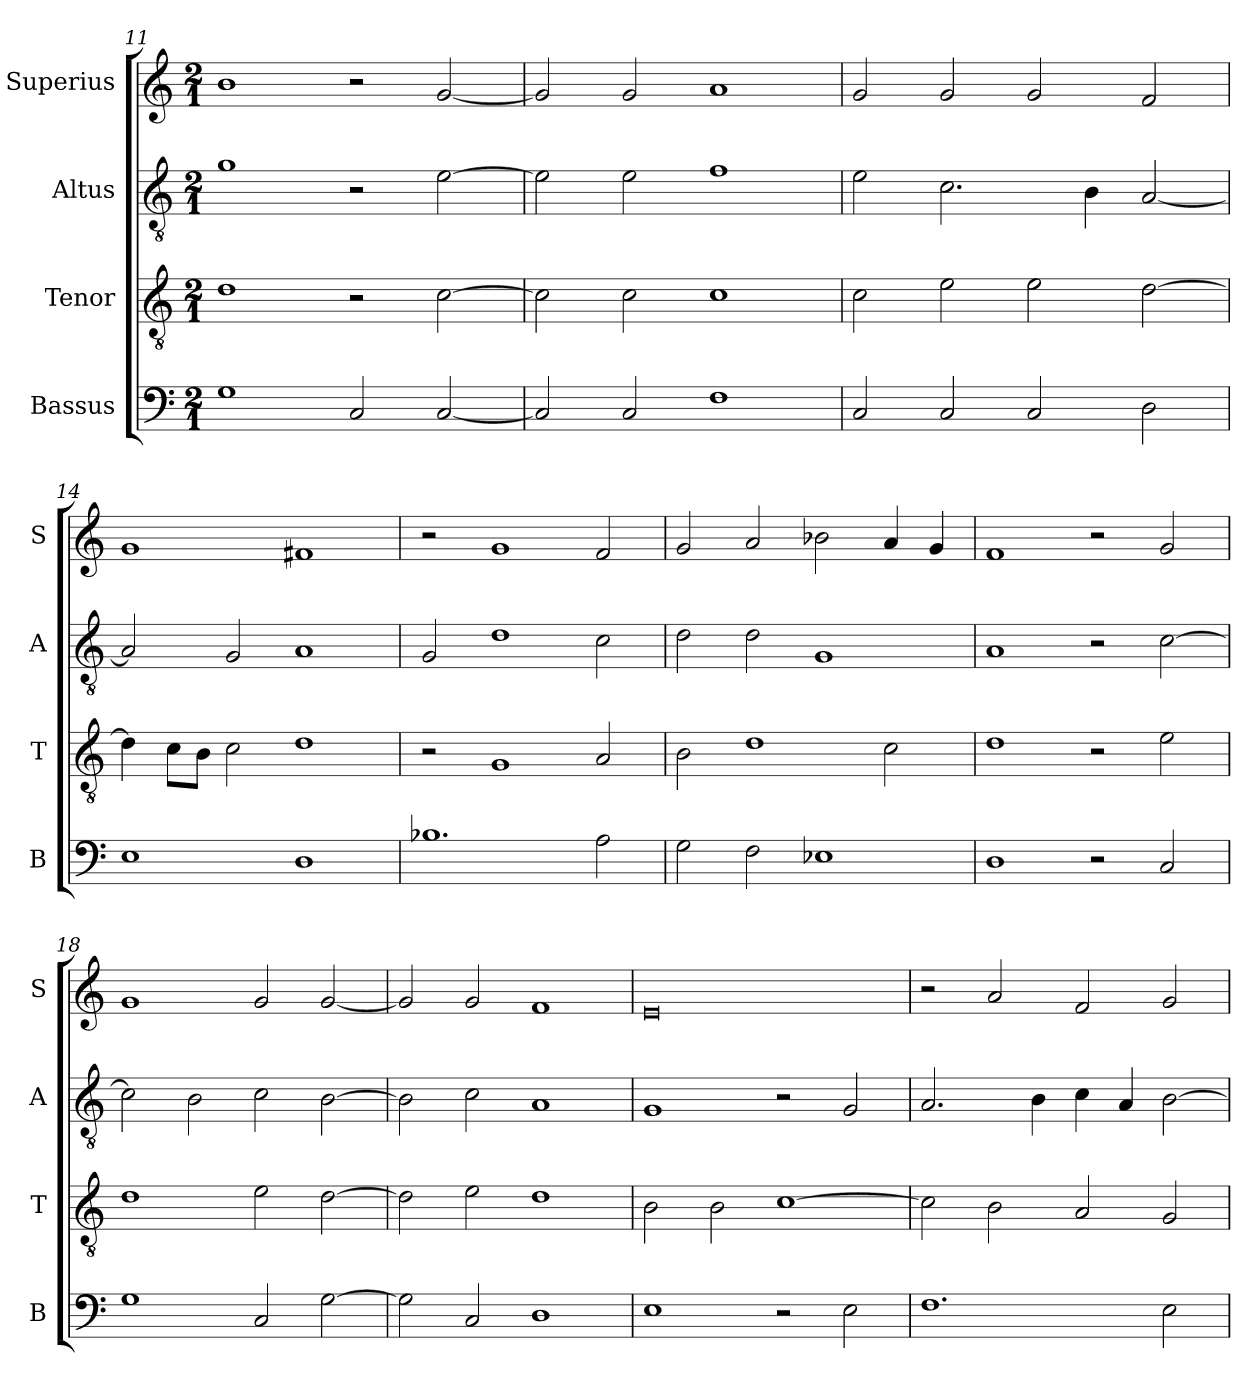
**kern	**kern	**kern	**kern
*part4	*part3	*part2	*part1
*staff4	*staff3	*staff2	*staff1
*I"Bassus	*I"Tenor	*I"Altus	*I"Superius
*I'B	*I'T	*I'A	*I'S
*clefF4	*clefGv2	*clefGv2	*clefG2
*k[]	*k[]	*k[]	*k[]
*C:	*C:	*C:	*C:
*M2/1	*M2/1	*M2/1	*M2/1
=11	=11	=11	=11
1G	1d	1g	1b
2C	2r	2r	2r
[2C	[2c	[2e	[2g
=12	=12	=12	=12
2C]	2c]	2e]	2g]
2C	2c	2e	2g
1F	1c	1f	1a
=13	=13	=13	=13
2C	2c	2e	2g
2C	2e	2.c	2g
2C	2e	.	2g
.	.	4B	.
2D	[2d	[2A	2f
=14	=14	=14	=14
1E	4d]	2A]	1g
.	8cL	.	.
.	8BJ	.	.
.	2c	2G	.
1D	1d	1A	1f#X
=15	=15	=15	=15
1.B-X	2r	2G	2r
.	1G	1d	1g
2A	2A	2c	2f
=16	=16	=16	=16
2G	2B	2d	2g
2F	1d	2d	2a
1E-X	.	1G	2b-X
.	2c	.	4a
.	.	.	4g
=17	=17	=17	=17
1D	1d	1A	1f
2r	2r	2r	2r
2C	2e	[2c	2g
=18	=18	=18	=18
1G	1d	2c]	1g
.	.	2B	.
2C	2e	2c	2g
[2G	[2d	[2B	[2g
=19	=19	=19	=19
2G]	2d]	2B]	2g]
2C	2e	2c	2g
1D	1d	1A	1f
=20	=20	=20	=20
1E	2B	1G	0e
.	2B	.	.
2r	[1c	2r	.
2E	.	2G	.
=21	=21	=21	=21
1.F	2c]	2.A	2r
.	2B	.	2a
.	.	4B	.
.	2A	4c	2f
.	.	4A	.
2E	2G	[2B	2g
=	=	=	=
*-	*-	*-	*-
